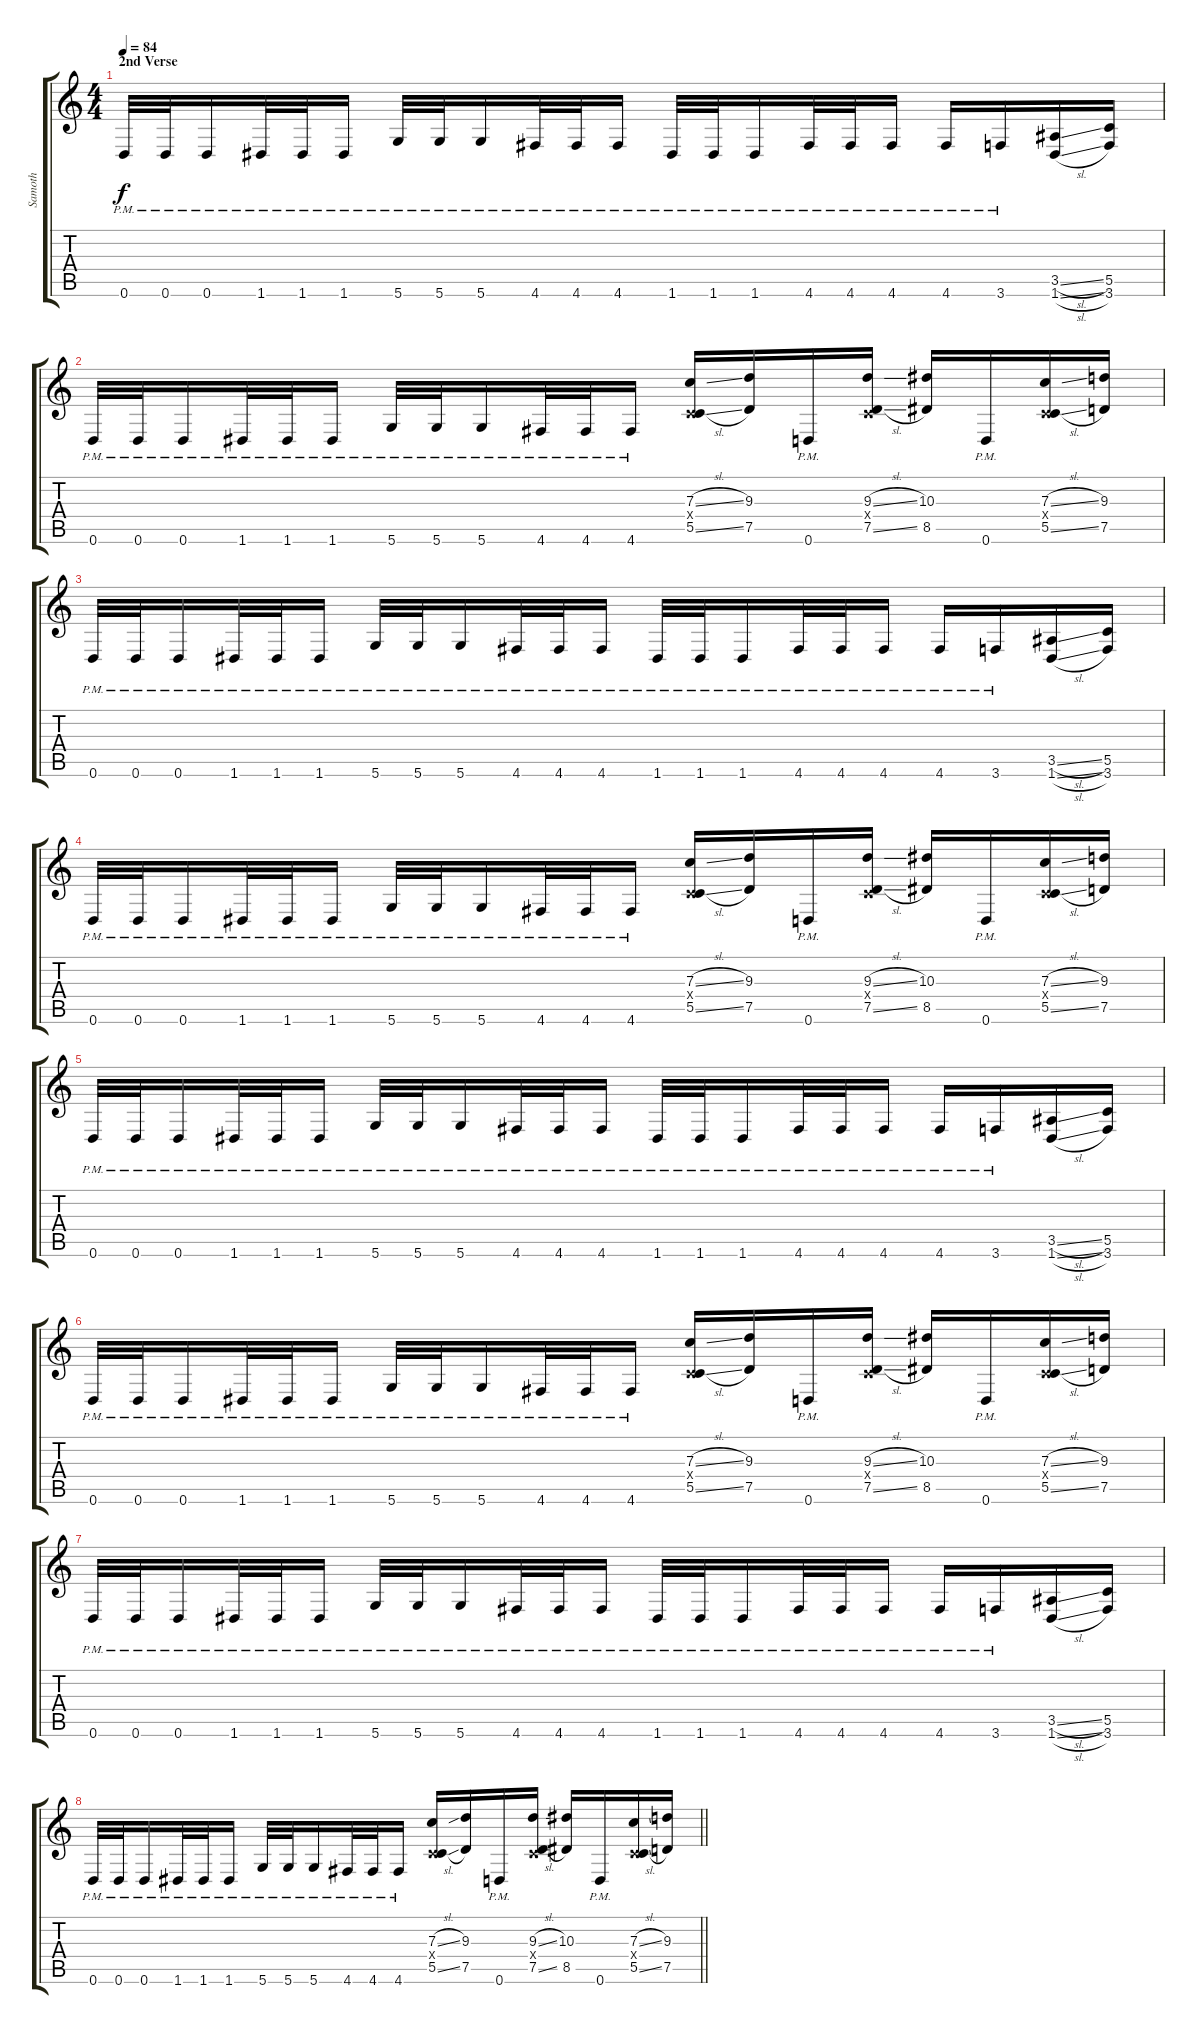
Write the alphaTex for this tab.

\track ("Samoth" "Samoth") {instrument distortionguitar}
\staff {score tabs}
\tuning (D4 A3 F3 C3 G2 D2) {hide}
\ts (4 4)
\section ("" "2nd Verse")
\tempo 84
\clef g2
\ks c
0.6{pm}.32{dy f} 0.6{pm}.32 0.6{pm}.16 1.6{pm}.32 1.6{pm}.32 1.6{pm}.16 5.6{pm}.32 5.6{pm}.32 5.6{pm}.16 4.6{pm}.32 4.6{pm}.32 4.6{pm}.16 1.6{pm}.32 1.6{pm}.32 1.6{pm}.16 4.6{pm}.32 4.6{pm}.32 4.6{pm}.16 4.6{pm}.16 3.6{pm}.16 (3.5{sl} 1.6{sl}).16 (5.5 3.6).16 |
0.6{pm}.32 0.6{pm}.32 0.6{pm}.16 1.6{pm}.32 1.6{pm}.32 1.6{pm}.16 5.6{pm}.32 5.6{pm}.32 5.6{pm}.16 4.6{pm}.32 4.6{pm}.32 4.6{pm}.16 (7.3{sl} 0.4{x} 5.5{sl}).16 (9.3 7.5).16 0.6{pm}.16 (9.3{sl} 0.4{x} 7.5{sl}).16 (10.3 8.5).16 0.6{pm}.16 (7.3{sl} 0.4{x} 5.5{sl}).16 (9.3 7.5).16 |
0.6{pm}.32 0.6{pm}.32 0.6{pm}.16 1.6{pm}.32 1.6{pm}.32 1.6{pm}.16 5.6{pm}.32 5.6{pm}.32 5.6{pm}.16 4.6{pm}.32 4.6{pm}.32 4.6{pm}.16 1.6{pm}.32 1.6{pm}.32 1.6{pm}.16 4.6{pm}.32 4.6{pm}.32 4.6{pm}.16 4.6{pm}.16 3.6{pm}.16 (3.5{sl} 1.6{sl}).16 (5.5 3.6).16 |
0.6{pm}.32 0.6{pm}.32 0.6{pm}.16 1.6{pm}.32 1.6{pm}.32 1.6{pm}.16 5.6{pm}.32 5.6{pm}.32 5.6{pm}.16 4.6{pm}.32 4.6{pm}.32 4.6{pm}.16 (7.3{sl} 0.4{x} 5.5{sl}).16 (9.3 7.5).16 0.6{pm}.16 (9.3{sl} 0.4{x} 7.5{sl}).16 (10.3 8.5).16 0.6{pm}.16 (7.3{sl} 0.4{x} 5.5{sl}).16 (9.3 7.5).16 |
0.6{pm}.32 0.6{pm}.32 0.6{pm}.16 1.6{pm}.32 1.6{pm}.32 1.6{pm}.16 5.6{pm}.32 5.6{pm}.32 5.6{pm}.16 4.6{pm}.32 4.6{pm}.32 4.6{pm}.16 1.6{pm}.32 1.6{pm}.32 1.6{pm}.16 4.6{pm}.32 4.6{pm}.32 4.6{pm}.16 4.6{pm}.16 3.6{pm}.16 (3.5{sl} 1.6{sl}).16 (5.5 3.6).16 |
0.6{pm}.32 0.6{pm}.32 0.6{pm}.16 1.6{pm}.32 1.6{pm}.32 1.6{pm}.16 5.6{pm}.32 5.6{pm}.32 5.6{pm}.16 4.6{pm}.32 4.6{pm}.32 4.6{pm}.16 (7.3{sl} 0.4{x} 5.5{sl}).16 (9.3 7.5).16 0.6{pm}.16 (9.3{sl} 0.4{x} 7.5{sl}).16 (10.3 8.5).16 0.6{pm}.16 (7.3{sl} 0.4{x} 5.5{sl}).16 (9.3 7.5).16 |
0.6{pm}.32 0.6{pm}.32 0.6{pm}.16 1.6{pm}.32 1.6{pm}.32 1.6{pm}.16 5.6{pm}.32 5.6{pm}.32 5.6{pm}.16 4.6{pm}.32 4.6{pm}.32 4.6{pm}.16 1.6{pm}.32 1.6{pm}.32 1.6{pm}.16 4.6{pm}.32 4.6{pm}.32 4.6{pm}.16 4.6{pm}.16 3.6{pm}.16 (3.5{sl} 1.6{sl}).16 (5.5 3.6).16 |
\barLineRight lightlight
0.6{pm}.32 0.6{pm}.32 0.6{pm}.16 1.6{pm}.32 1.6{pm}.32 1.6{pm}.16 5.6{pm}.32 5.6{pm}.32 5.6{pm}.16 4.6{pm}.32 4.6{pm}.32 4.6{pm}.16 (7.3{sl} 0.4{x} 5.5{sl}).16 (9.3 7.5).16 0.6{pm}.16 (9.3{sl} 0.4{x} 7.5{sl}).16 (10.3 8.5).16 0.6{pm}.16 (7.3{sl} 0.4{x} 5.5{sl}).16 (9.3 7.5).16
